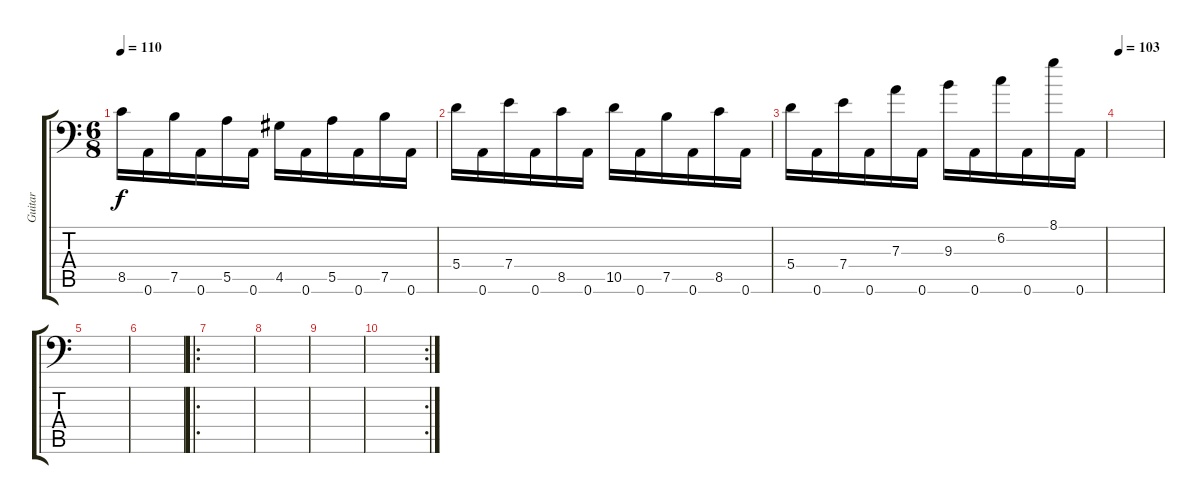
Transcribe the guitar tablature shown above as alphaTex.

\track ("Guitar" "Guitar") {instrument overdrivenguitar}
\staff {score tabs}
\tuning (B3 Gb3 D3 A2 E2 A1) {hide}
\ts (6 8)
\tempo 110
\clef f4
\ks c
8.5.16{dy f} 0.6.16 7.5.16 0.6.16 5.5.16 0.6.16 4.5.16 0.6.16 5.5.16 0.6.16 7.5.16 0.6.16 |
5.4.16 0.6.16 7.4.16 0.6.16 8.5.16 0.6.16 10.5.16 0.6.16 7.5.16 0.6.16 8.5.16 0.6.16 |
5.4.16 0.6.16 7.4.16 0.6.16 7.3.16 0.6.16 9.3.16 0.6.16 6.2.16 0.6.16 8.1.16 0.6.16 |
\tempo 103
|
|
|
\ro
|
|
|
\rc 2
